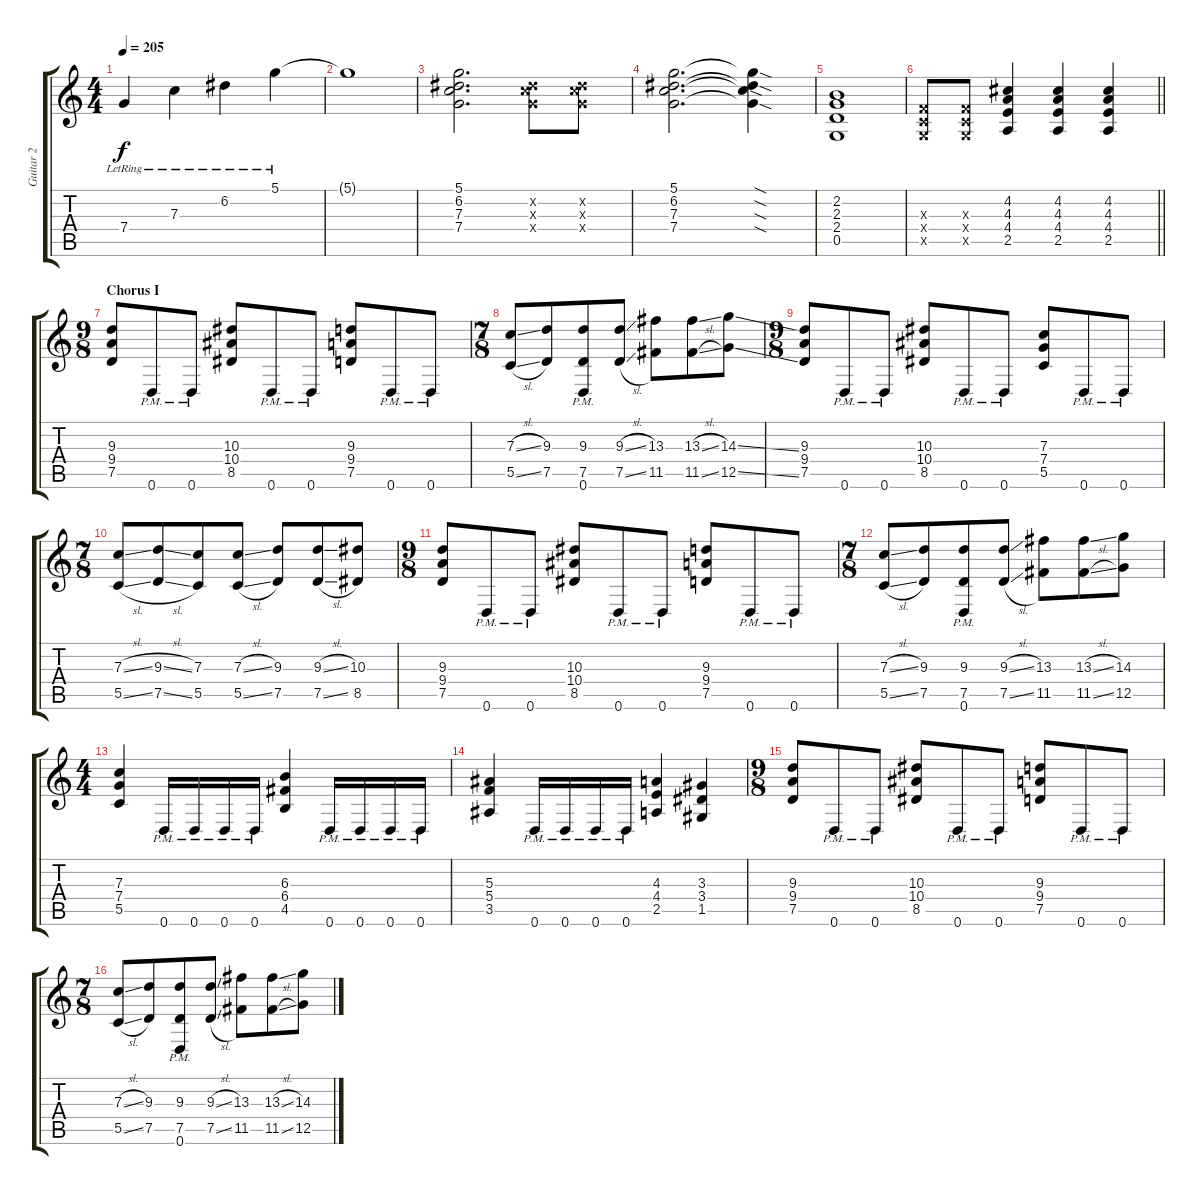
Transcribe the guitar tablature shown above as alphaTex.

\track ("Guitar 2" "Guitar 2") {instrument distortionguitar}
\staff {score tabs}
\tuning (D4 A3 F3 C3 G2 D2) {hide}
\ts (4 4)
\tempo 205
\clef g2
\ks c
7.4{lr}.4{dy f} 7.3{lr}.4 6.2{lr}.4 5.1{lr}.4 |
5.1{t}.1 |
(5.1 6.2 7.3 7.4).2{d} (6.2{x} 7.3{x} 7.4{x}).8 (6.2{x} 7.3{x} 7.4{x}).8 |
(5.1 6.2 7.3 7.4).2{d} (5.1{sod t} 6.2{sod t} 7.3{sod t} 7.4{sod t}).4 |
(2.2 2.3 2.4 0.5).1 |
\barLineRight lightlight
(0.3{x} 0.4{x} 0.5{x}).8 (0.3{x} 0.4{x} 0.5{x}).8 (4.2 4.3 4.4 2.5).4 (4.2 4.3 4.4 2.5).4 (4.2 4.3 4.4 2.5).4 |
\ts (9 8)
\section ("" "Chorus I")
(9.3 9.4 7.5).8 0.6{pm}.8 0.6{pm}.8 (10.3 10.4 8.5).8 0.6{pm}.8 0.6{pm}.8 (9.3 9.4 7.5).8 0.6{pm}.8 0.6{pm}.8 |
\ts (7 8)
(7.3{sl} 5.5{sl}).8 (9.3 7.5).8 (9.3 7.5 0.6{pm}).8 (9.3{sl} 7.5{sl}).8 (13.3 11.5).8 (13.3{sl} 11.5{sl}).8 (14.3{ss} 12.5{ss}).8 |
\ts (9 8)
(9.3 9.4 7.5).8 0.6{pm}.8 0.6{pm}.8 (10.3 10.4 8.5).8 0.6{pm}.8 0.6{pm}.8 (7.3 7.4 5.5).8 0.6{pm}.8 0.6{pm}.8 |
\ts (7 8)
(7.3{sl} 5.5{sl}).8 (9.3{sl} 7.5{sl}).8 (7.3 5.5).8 (7.3{sl} 5.5{sl}).8 (9.3 7.5).8 (9.3{sl} 7.5{sl}).8 (10.3 8.5).8 |
\ts (9 8)
(9.3 9.4 7.5).8 0.6{pm}.8 0.6{pm}.8 (10.3 10.4 8.5).8 0.6{pm}.8 0.6{pm}.8 (9.3 9.4 7.5).8 0.6{pm}.8 0.6{pm}.8 |
\ts (7 8)
(7.3{sl} 5.5{sl}).8 (9.3 7.5).8 (9.3 7.5 0.6{pm}).8 (9.3{sl} 7.5{sl}).8 (13.3 11.5).8 (13.3{sl} 11.5{sl}).8 (14.3 12.5).8 |
\ts (4 4)
(7.3 7.4 5.5).4 0.6{pm}.16 0.6{pm}.16 0.6{pm}.16 0.6{pm}.16 (6.3 6.4 4.5).4 0.6{pm}.16 0.6{pm}.16 0.6{pm}.16 0.6{pm}.16 |
(5.3 5.4 3.5).4 0.6{pm}.16 0.6{pm}.16 0.6{pm}.16 0.6{pm}.16 (4.3 4.4 2.5).4 (3.3 3.4 1.5).4 |
\ts (9 8)
(9.3 9.4 7.5).8 0.6{pm}.8 0.6{pm}.8 (10.3 10.4 8.5).8 0.6{pm}.8 0.6{pm}.8 (9.3 9.4 7.5).8 0.6{pm}.8 0.6{pm}.8 |
\ts (7 8)
(7.3{sl} 5.5{sl}).8 (9.3 7.5).8 (9.3 7.5 0.6{pm}).8 (9.3{sl} 7.5{sl}).8 (13.3 11.5).8 (13.3{sl} 11.5{sl}).8 (14.3{ss} 12.5{ss}).8
